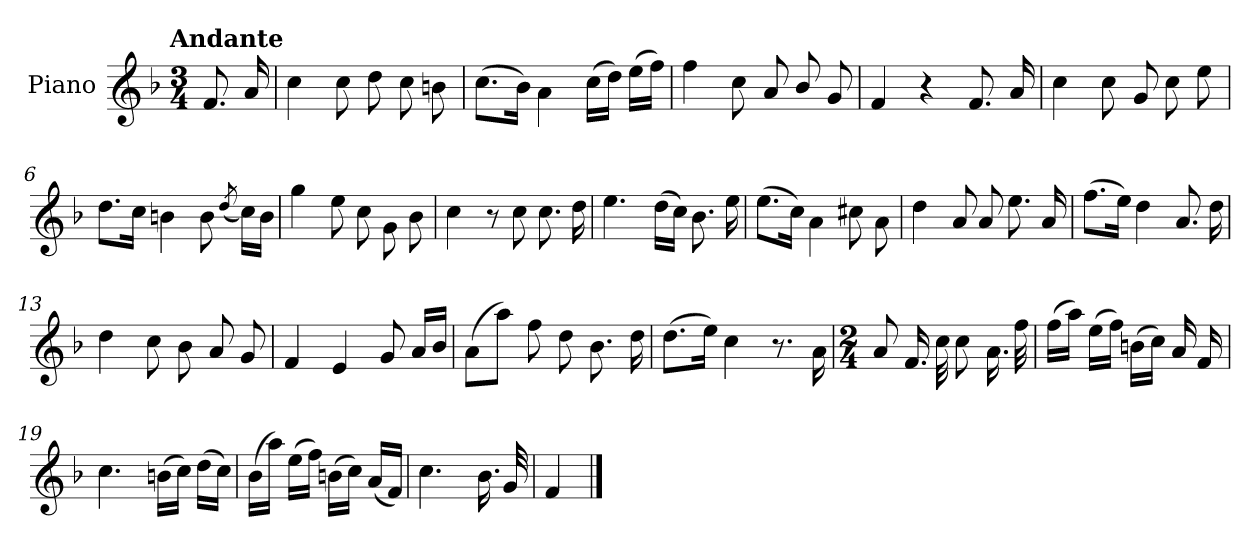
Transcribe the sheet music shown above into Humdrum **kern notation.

**kern
*part1
*staff1
*I"Piano
*I'Pno.
*clefG2
*k[b-]
!!LO:TX:omd:t=Andante
*M3/4
*MM92
=
8.f/
16a/
=1
4cc\
8cc\
8dd\
8cc\
8bn\
=2
(>8.cc\L
16b-\Jk)
4a\
(>16cc\LL
16dd\JJ)
(>16ee\LL
16ff\JJ)
=3
4ff\
8cc\
8a/
8b-/
8g/
!!LO:LB:g=z
=4
4f/
4r
8.f/
16a/
=5
4cc\
8cc\
8g/
8cc\
8ee\
=6
8.dd\L
16cc\Jk
4bn\
8b\
(<8qdd/
16cc\LL)
16b\JJ
=7
4gg\
8ee\
8cc\
8g\
8b-\
=8
4cc\
8r
8cc\
8.cc\
16dd\
!!LO:LB:g=z
=9
4.ee\
(>16dd\LL
16cc\JJ)
8.b-\
16ee\
=10
(>8.ee\L
16cc\Jk)
4a\
8cc#X\
8a\
=11
4dd\
8a/
8a/
8.ee\
16a/
=12
(>8.ff\L
16ee\Jk)
4dd\
8.a/
16dd\
!!LO:LB:g=z
=13
4dd\
8cc\
8b-\
8a/
8g/
=14
4f/
4e/
8g/
16a/LL
16b-/JJ
=15
(>8a\L
8aa\J)
8ff\
8dd\
8.b-\
16dd\
=16
(>8.dd\L
16ee\Jk)
4cc\
8.r
16a\
!!LO:LB:g=z
=17
*M2/4
8a/
16.f/
32cc\
8cc\
16.a\
32ff\
=18
(>16ff\LL
16aa\JJ)
(>16ee\LL
16ff\JJ)
(>16bn\LL
16cc\JJ)
16a/
16f/
!!LO:LB:g=z
=19
4.cc\
(>16bn\LL
16cc\JJ)
(>16dd\LL
16cc\JJ)
=20
(>16b-\LL
16aa\JJ)
(>16ee\LL
16ff\JJ)
(>16bn\LL
16cc\JJ)
(<16a/LL
16f/JJ)
=21
4.cc\
16.b-\
32g/
=22
4f/
==
*-
